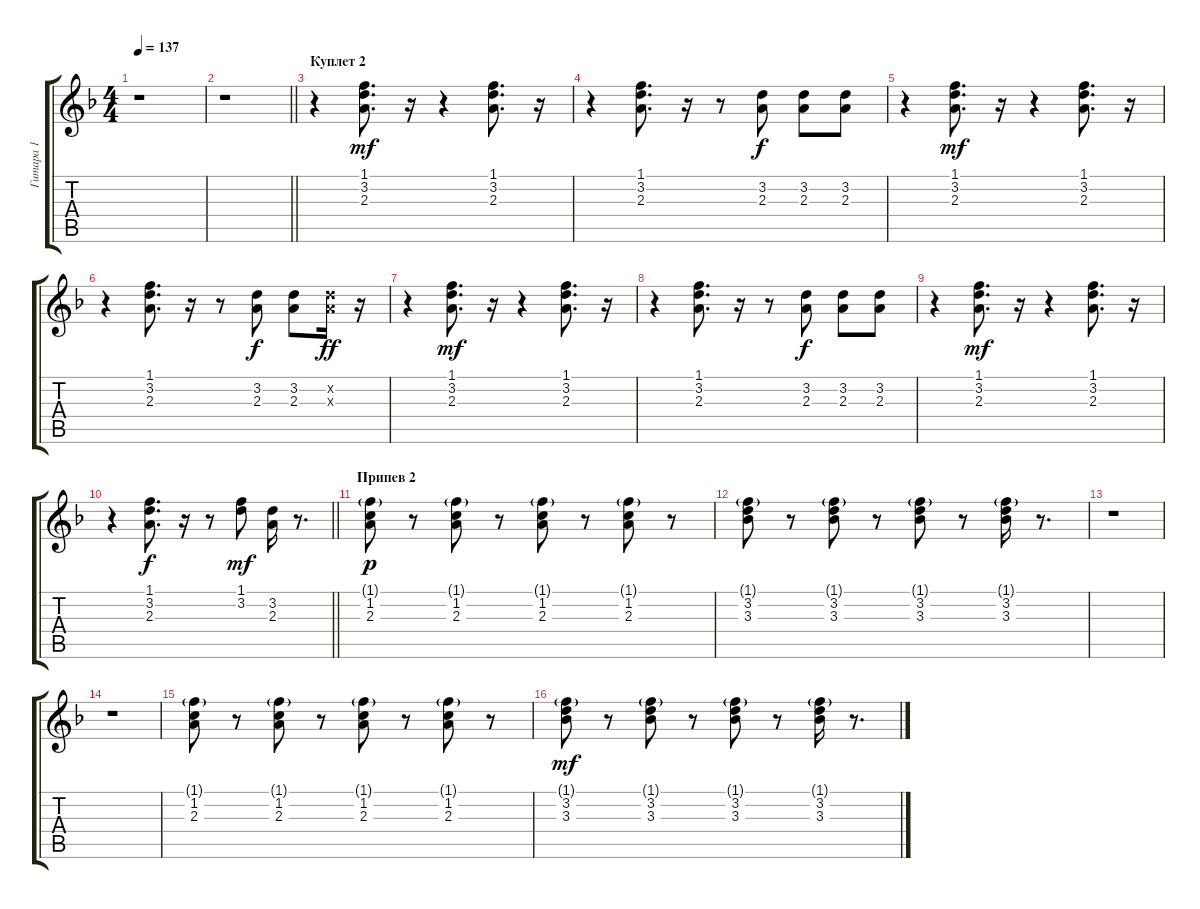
\track ("Гитара 1" "Гитара 1") {instrument overdrivenguitar}
\staff {score tabs}
\tuning (E4 B3 G3 D3 A2 E2) {hide}
\ts (4 4)
\tempo 137
\clef g2
\ks dminor
r.1{dy mf} |
\barLineRight lightlight
r.1 |
\section ("" "Куплет 2")
r.4{volume 14} (1.1 3.2 2.3).8{d} r.16 r.4 (1.1 3.2 2.3).8{d} r.16 |
r.4 (1.1 3.2 2.3).8{d} r.16 r.8 (3.2 2.3).8{dy f} (3.2 2.3).8 (3.2 2.3).8 |
r.4 (1.1 3.2 2.3).8{d dy mf} r.16 r.4 (1.1 3.2 2.3).8{d} r.16 |
r.4 (1.1 3.2 2.3).8{d} r.16 r.8 (3.2 2.3).8{dy f} (3.2 2.3).8 (3.2{x} 2.3{x}).16{dy ff} r.16 |
r.4 (1.1 3.2 2.3).8{d dy mf} r.16 r.4 (1.1 3.2 2.3).8{d} r.16 |
r.4 (1.1 3.2 2.3).8{d} r.16 r.8 (3.2 2.3).8{dy f} (3.2 2.3).8 (3.2 2.3).8 |
r.4 (1.1 3.2 2.3).8{d dy mf} r.16 r.4 (1.1 3.2 2.3).8{d} r.16 |
\barLineRight lightlight
r.4 (1.1 3.2 2.3).8{d dy f} r.16 r.8 (1.1 3.2).8{dy mf} (3.2 2.3).16 r.8{d} |
\section ("" "Припев 2")
(1.1{g} 1.2 2.3).8{dy p} r.8 (1.1{g} 1.2 2.3).8 r.8 (1.1{g} 1.2 2.3).8 r.8 (1.1{g} 1.2 2.3).8 r.8 |
(1.1{g} 3.2 3.3).8 r.8 (1.1{g} 3.2 3.3).8 r.8 (1.1{g} 3.2 3.3).8 r.8 (1.1{g} 3.2 3.3).16 r.8{d} |
r.1 |
r.1 |
(1.1{g} 1.2 2.3).8 r.8 (1.1{g} 1.2 2.3).8 r.8 (1.1{g} 1.2 2.3).8 r.8 (1.1{g} 1.2 2.3).8 r.8 |
(1.1{g} 3.2 3.3).8{dy mf} r.8 (1.1{g} 3.2 3.3).8 r.8 (1.1{g} 3.2 3.3).8 r.8 (1.1{g} 3.2 3.3).16 r.8{d}
